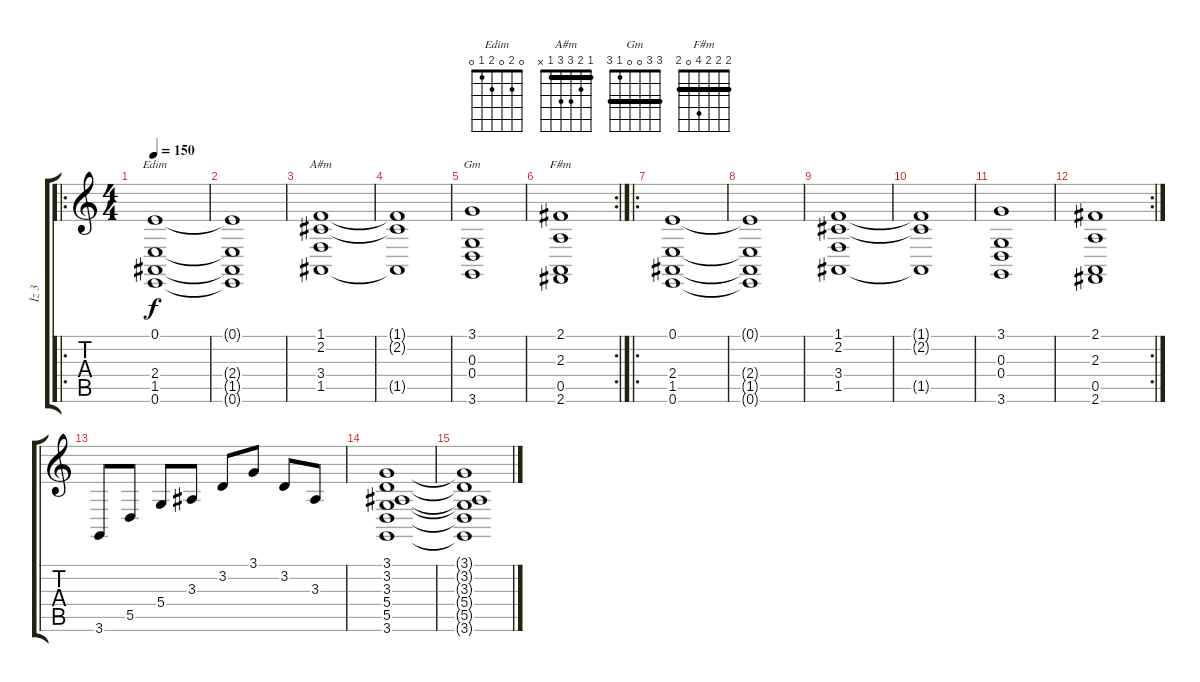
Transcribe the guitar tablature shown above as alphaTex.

\track ("İz 3" "İz 3") {instrument acousticgrandpiano}
\staff {score tabs}
\tuning (E4 B3 G3 D3 A2 E2) {hide}
\chord ("Edim" 0 2 0 2 1 0)
\chord ("A#m" 1 2 3 3 1 x) {barre 1}
\chord ("Gm" 3 3 0 0 1 3) {barre 3}
\chord ("F#m" 2 2 2 4 0 2) {barre 2}
\ro
\ts (4 4)
\tempo 150
\clef g2
\ks c
(0.1 2.4 1.5 0.6).1{ch "Edim" dy f volume 9 instrument pad4choir} |
(0.1{t} 2.4{t} 1.5{t} 0.6{t}).1 |
(1.1 2.2 3.4 1.5).1{ch "A#m"} |
(1.1{t} 2.2{t} 1.5{t}).1 |
(3.1 0.3 0.4 3.6).1{ch "Gm"} |
\rc 2
(2.1 2.3 0.5 2.6).1{ch "F#m"} |
\ro
(0.1 2.4 1.5 0.6).1{instrument pad4choir} |
(0.1{t} 2.4{t} 1.5{t} 0.6{t}).1 |
(1.1 2.2 3.4 1.5).1 |
(1.1{t} 2.2{t} 1.5{t}).1 |
(3.1 0.3 0.4 3.6).1 |
\rc 2
(2.1 2.3 0.5 2.6).1 |
3.6.8{instrument acousticgrandpiano} 5.5.8 5.4.8 3.3.8 3.2.8 3.1.8 3.2.8 3.3.8 |
(3.1 3.2 3.3 5.4 5.5 3.6).1 |
(3.1{t} 3.2{t} 3.3{t} 5.4{t} 5.5{t} 3.6{t}).1
